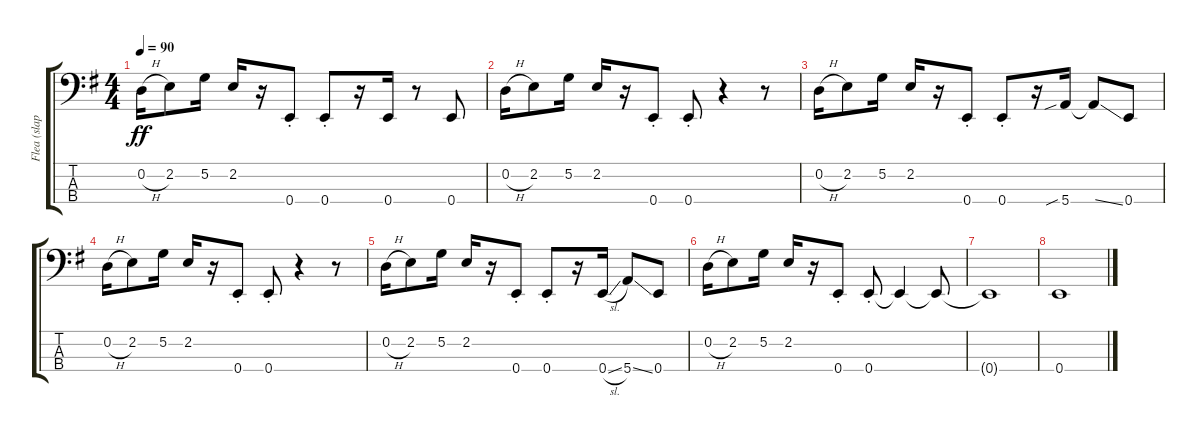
\track ("Flea (slap)" "Flea (slap") {instrument slapbass2}
\staff {score tabs}
\tuning (G2 D2 A1 E1) {hide}
\ts (4 4)
\tempo 90
\clef f4
\ks g
0.2{h}.16{dy ff} 2.2.8 5.2.16 2.2.16 r.16 0.4{st}.8 0.4{st}.8 r.16 0.4.16 r.8 0.4.8 |
0.2{h}.16 2.2.8 5.2.16 2.2.16 r.16 0.4{st}.8 0.4{st}.8 r.4 r.8 |
0.2{h}.16 2.2.8 5.2.16 2.2.16 r.16 0.4{st}.8 0.4{st}.8 r.16 5.4{sib}.16 5.4{ss t}.8 0.4.8 |
0.2{h}.16 2.2.8 5.2.16 2.2.16 r.16 0.4{st}.8 0.4{st}.8 r.4 r.8 |
0.2{h}.16 2.2.8 5.2.16 2.2.16 r.16 0.4{st}.8 0.4{st}.8 r.16 0.4{sl}.16 5.4{ss}.8 0.4.8 |
0.2{h}.16 2.2.8 5.2.16 2.2.16 r.16 0.4{st}.8 0.4{st}.8 0.4{t}.4 0.4{t}.8 |
0.4{t}.1 |
0.4.1
